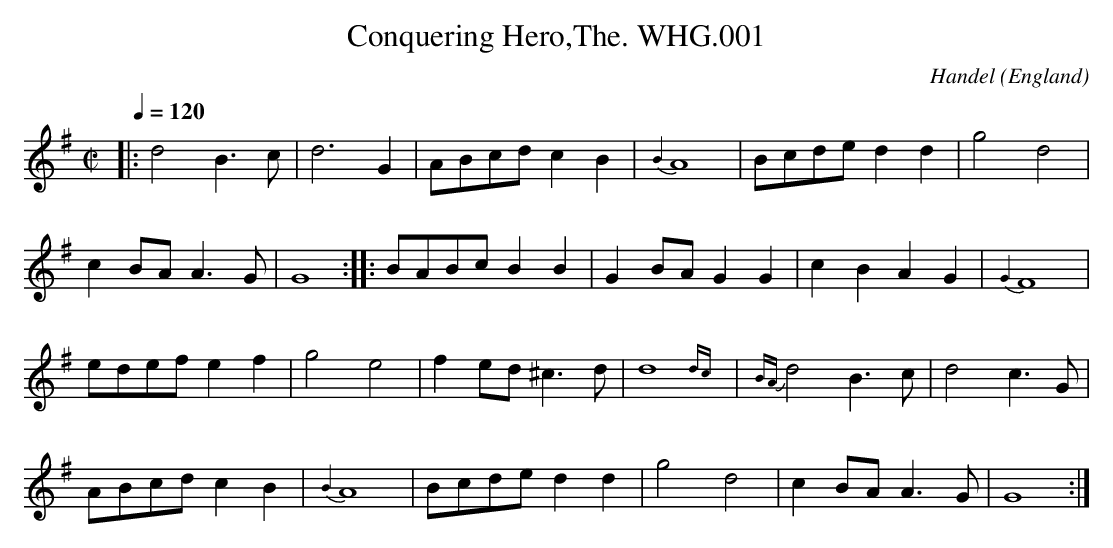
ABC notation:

X:1
T:Conquering Hero,The. WHG.001
C:Handel
L:1/8
M:C|
O:England
Q:1/4=120
K:G
|:d4 B3c|d6 G2|ABcd c2B2|{B4}A8|Bcde d2d2|g4 d4|
c2BA A3G|G8::BABc B2B2|G2BA G2G2|c2B2 A2G2|{G4}F8|
edef e2f2|g4 e4|f2ed ^c3d|d8{dc}|{BA}d4 B3c|d4 c3G|
ABcd c2B2|{B4}A8|Bcde d2d2|g4 d4|c2BA A3G|G8:|
